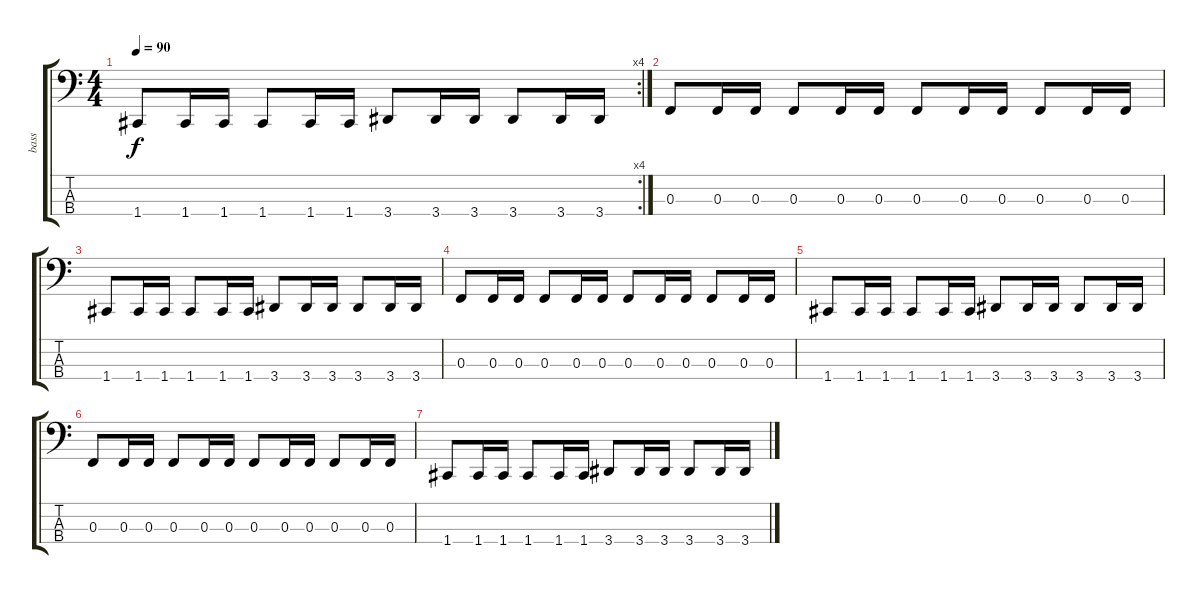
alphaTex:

\track ("bass" "bass") {instrument electricbassfinger}
\staff {score tabs}
\tuning (Eb2 Bb1 F1 C1) {hide}
\rc 4
\ts (4 4)
\tempo 90
\clef f4
\ks c
1.4.8{dy f} 1.4.16 1.4.16 1.4.8 1.4.16 1.4.16 3.4.8 3.4.16 3.4.16 3.4.8 3.4.16 3.4.16 |
0.3.8 0.3.16 0.3.16 0.3.8 0.3.16 0.3.16 0.3.8 0.3.16 0.3.16 0.3.8 0.3.16 0.3.16 |
1.4.8 1.4.16 1.4.16 1.4.8 1.4.16 1.4.16 3.4.8 3.4.16 3.4.16 3.4.8 3.4.16 3.4.16 |
0.3.8 0.3.16 0.3.16 0.3.8 0.3.16 0.3.16 0.3.8 0.3.16 0.3.16 0.3.8 0.3.16 0.3.16 |
1.4.8 1.4.16 1.4.16 1.4.8 1.4.16 1.4.16 3.4.8 3.4.16 3.4.16 3.4.8 3.4.16 3.4.16 |
0.3.8 0.3.16 0.3.16 0.3.8 0.3.16 0.3.16 0.3.8 0.3.16 0.3.16 0.3.8 0.3.16 0.3.16 |
1.4.8 1.4.16 1.4.16 1.4.8 1.4.16 1.4.16 3.4.8 3.4.16 3.4.16 3.4.8 3.4.16 3.4.16
